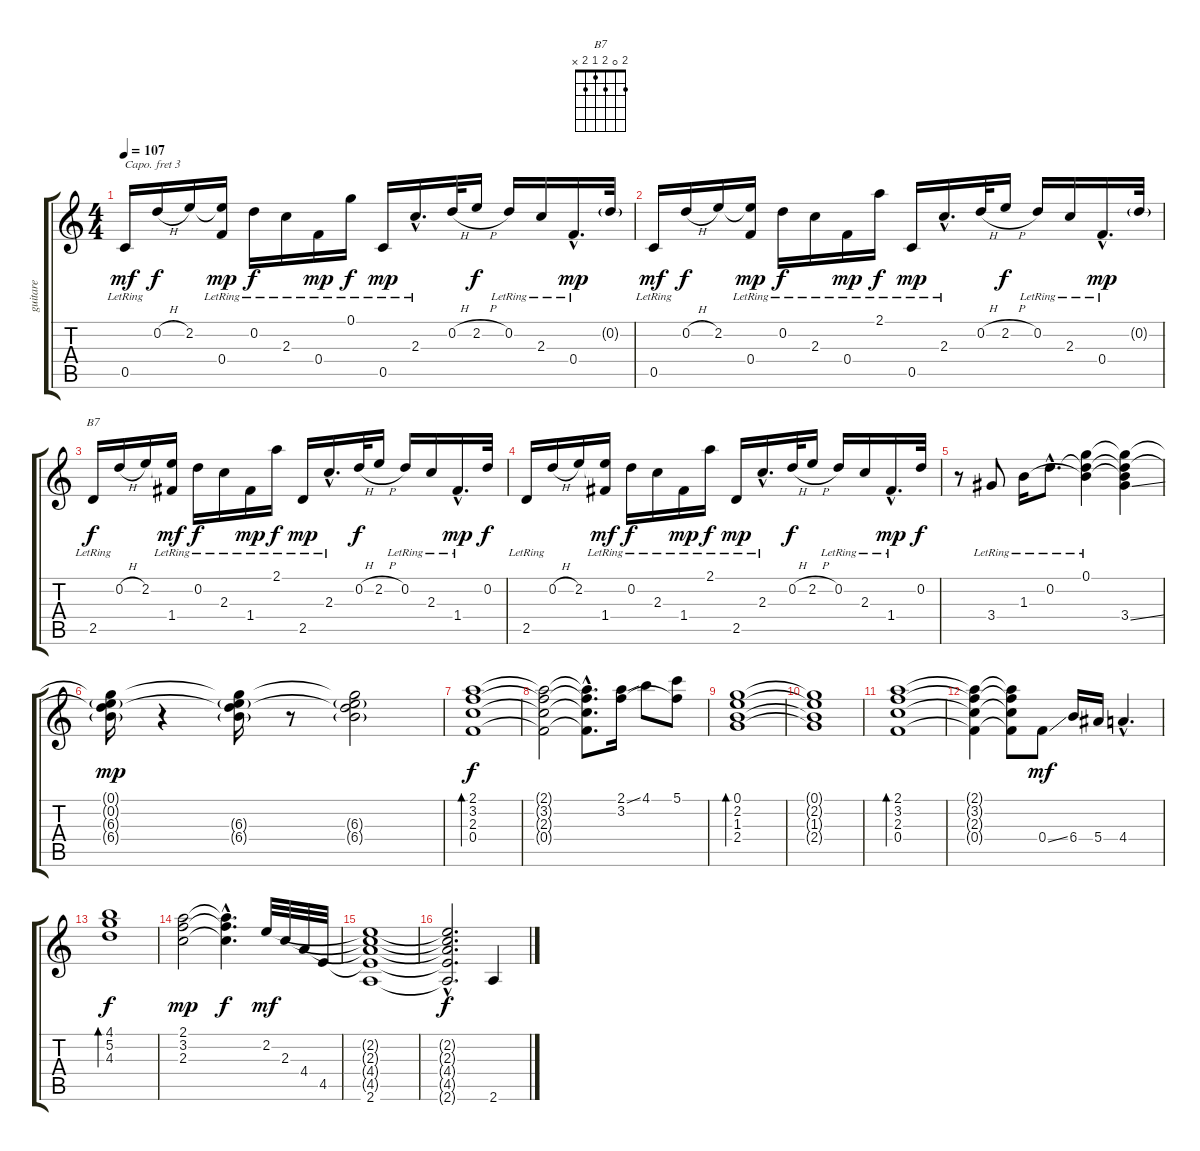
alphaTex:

\track ("guitare" "guitare") {instrument electricguitarjazz}
\staff {score tabs}
\capo 3
\tuning (E4 B3 G3 D3 A2 E2) {hide}
\chord ("B7" 2 0 2 1 2 x)
\ts (4 4)
\tempo 107
\clef g2
\ks c
0.5{lr}.16{dy mf} 0.2{h}.16{dy f} 2.2.16 (2.2{t} 0.4{lr}).16{dy mp} 0.2{lr}.16{dy f} 2.3{lr}.16 0.4{lr}.16{dy mp} 0.1{lr}.16{dy f} 0.5{lr}.16{dy mp} 2.3{hac lr}.16{d} 0.2{h}.32 2.2{h}.16{dy f} 0.2{lr}.16 2.3{lr}.16 0.4{hac lr}.16{d dy mp} 0.2{g}.32 |
0.5{lr}.16{dy mf} 0.2{h}.16{dy f} 2.2.16 (2.2{t} 0.4{lr}).16{dy mp} 0.2{lr}.16{dy f} 2.3{lr}.16 0.4{lr}.16{dy mp} 2.1{lr}.16{dy f} 0.5{lr}.16{dy mp} 2.3{hac lr}.16{d} 0.2{h}.32 2.2{h}.16{dy f} 0.2{lr}.16 2.3{lr}.16 0.4{hac lr}.16{d dy mp} 0.2{g}.32 |
2.5{lr}.16{ch "B7" dy f} 0.2{h}.16 2.2.16 (2.2{t} 1.4{lr}).16{dy mf} 0.2{lr}.16{dy f} 2.3{lr}.16 1.4{lr}.16{dy mp} 2.1{lr}.16{dy f} 2.5{lr}.16{dy mp} 2.3{hac lr}.16{d} 0.2{h}.32{dy f} 2.2{h}.16 0.2{lr}.16 2.3{lr}.16 1.4{hac lr}.16{d dy mp} 0.2.32{dy f} |
2.5{lr}.16 0.2{h}.16 2.2.16 (2.2{t} 1.4{lr}).16{dy mf} 0.2{lr}.16{dy f} 2.3{lr}.16 1.4{lr}.16{dy mp} 2.1{lr}.16{dy f} 2.5{lr}.16{dy mp} 2.3{hac lr}.16{d} 0.2{h}.32{dy f} 2.2{h}.16 0.2{lr}.16 2.3{lr}.16 1.4{hac lr}.16{d dy mp} 0.2.32{dy f} |
r.8 3.4{lr}.8 1.3{lr}.16 0.2{hac lr}.8{d} (0.1{lr} 0.2{t} 1.3{t}).4 (0.1{t} 0.2{t} 1.3{t} 3.4{ss}).4 |
(0.1{t} 0.2{t} 6.3{g} 6.4{g}).16{dy mp} r.4 (0.1{t} 0.2{t} 6.3{g} 6.4{g}).16 r.8 (0.1{t} 0.2{t} 6.3{g} 6.4{g}).2 |
(2.1 3.2 2.3 0.4).1{bd 120 dy f} |
(2.1{t} 3.2{t} 2.3{t} 0.4{t}).2 (2.1{hac t} 3.2{hac t} 2.3{hac t} 0.4{hac t}).8{d} (2.1{ss} 3.2).16 4.1.8 (5.1 3.2{t}).8 |
(0.1 2.2 1.3 2.4).1{bd 120} |
(0.1{t} 2.2{t} 1.3{t} 2.4{t}).1 |
(2.1 3.2 2.3 0.4).1{bd 240} |
(2.1{t} 3.2{t} 2.3{t} 0.4{t}).4 (2.1{t} 3.2{t} 2.3{t} 0.4{t}).8 0.4{ss}.8{dy mf} 6.4.16 5.4.16 4.4{hac}.4{d} |
(4.1 5.2 4.3).1{bd 240 dy f} |
(2.1 3.2 2.3).2{dy mp} (2.1{hac t} 3.2{hac t} 2.3{hac t}).4{d dy f} 2.2.32{dy mf} 2.3.32 4.4.32 4.5.32 |
(2.2{t} 2.3{t} 4.4{t} 4.5{t} 2.6).1 |
(2.2{hac t} 2.3{hac t} 4.4{hac t} 4.5{hac t} 2.6{hac t}).2{d dy f} 2.6{ss}.4
